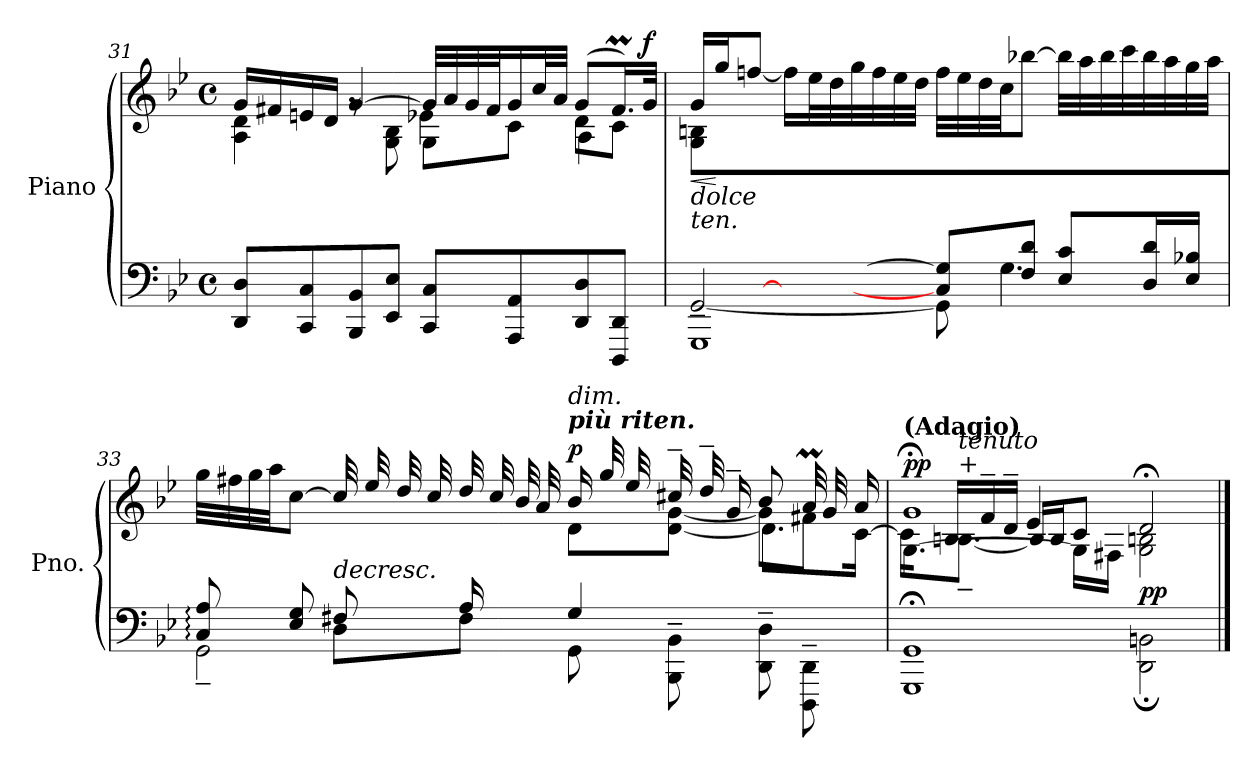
**kern	**kern	**dynam
*part1	*part1	*part1
*staff2	*staff1	*staff1/2
*I"Piano	*	*
*I'Pno.	*	*
!!LO:LB:g=z
*clefF4	*clefG2	*
*k[b-e-]	*k[b-e-]	*
*M4/4	*M4/4	*
*met(c)	*met(c)	*
=31	=31	=31
*	*^	*
*	*	*^	*
8DD/ 8D/L	16g/LL	4A\ 4d\	2ryy	.
.	16f#X/	.	.	.
8CC/ 8C/	16en/	.	.	.
.	16d/JJ	.	.	.
8BBB-/ 8BB-/	[4g/	8rg	.	.
8EE-/ 8E-/J	.	8G\ 8B-\	.	.
8CC/ 8C/L	32g/LLL]	8G\L	4e-X\	.
.	32a/	.	.	.
.	32g/	.	.	.
.	32f#/J	.	.	.
8AAA/ 8AA/	16g/	8c\J	.	.
.	32cc/L	.	.	.
.	32a/JJJ	.	.	.
8DD/ 8D/	(>8g/L	8d\L	4A\	.
8DDD/ 8DD/J	16.f#m/L)	8c\J	.	.
!	!	!	!	!LO:DY:a
.	32g/JJk	.	.	f
*	*v	*v	*v	*
=32	=32	=32
*^	*	*
*	*^	*	*
!	!	!	!LO:TX:a:i:t=con grand' espress. e largamente	!
!	!	!	!LO:TX:a:B:t=T	!
!LO:TX:a:i:t=ten.	!	!	!	!
!LO:TX:a:i:t=dolce	!	!	!	!
!	!	!	!	!LO:HP:b
*	*	*	*^	*
8ryy	[2GG~/	1GGG	16g/LL	8G\ 8Bn\L	<
.	.	.	16gg/J	.	[
[8C/ 8A/	.	.	[8ffn/J	2..ryy	.
8D/ 8Bn/	.	.	16ff\LL]	.	.
.	.	.	32ee-\L	.	.
.	.	.	32dd\	.	.
8BB-/ [8G/J	.	.	32gg\	.	.
.	.	.	32ff\	.	.
.	.	.	32ee-\	.	.
.	.	.	32dd\JJJ	.	.
8C/] 8G/]L	8GG\]	.	32ff\LLL	.	.
.	.	.	32ee-\	.	.
.	.	.	32dd\	.	.
.	.	.	32cc\JJ	.	.
8F/ 8d/J	4.G\	.	[8bb-X\J	.	.
8E-/ 8c/L	.	.	32bb-\LLL]	.	.
.	.	.	32aa\	.	.
.	.	.	32bb-\	.	.
.	.	.	32ccc\	.	.
16D/ 16d/L	.	.	32bb-\	.	.
.	.	.	32aa\	.	.
16E-/ 16B-X/JJ	.	.	32gg\	.	.
.	.	.	32aa\JJJ	.	.
!!LO:LB:g=z
=33	=33	=33	=33	=33	=33
*	*	*	*^	*^	*
8C/: 8A/:L	2GG~\	4ryy	32gg\LLL	2ryy	2.ryy	4..ryy	.
.	.	.	32ff#X\	.	.	.	.
.	.	.	32gg\	.	.	.	.
.	.	.	32aa\JJ	.	.	.	.
8E-/ 8G/	.	.	[8cc\J	.	.	.	.
!	!	!	!	!	!	!	!LO:HP:b
8F#X/	.	8D\L	32cc/LLL]	.	.	.	>
.	.	.	32ee-/	.	.	.	.
.	.	.	32dd/	.	.	.	.
.	.	.	32cc/	.	.	.	.
16A/L	.	8F#\J	32dd/	.	.	.	.
.	.	.	32cc/	.	.	.	.
16ryy	.	.	32b-/	.	.	16e-\JJ	.
.	.	.	32a/JJJ	.	.	.	.
!	!	!	!LO:TX:a:Bi:t=più riten.	!	!	!	!
!	!	!	!LO:TX:a:i:t=dim.	!	!	!	!
!	!	!	!	!	!	!	!LO:DY:a
8GG\L	4G/	2ryy	16b-/LL	(8d\L	.	2ryy	p
.	.	.	32gg/L	.	.	.	.
.	.	.	32ee-/	.	.	.	.
8BBB-\~ 8BB-\~	.	.	32cc#X~/	[8d\ [8g\J	.	.	.
.	.	.	32dd~/J	.	.	.	.
.	.	.	16g~/JJ	.	.	.	.
8DD\~ 8D\~	4ryy	.	8b-/L	8g\L]	8.d\L]	.	.
8DDD\~ 8DD\~J	.	.	32am/LL	8f#X\J	.	.	.
.	.	.	32g/J	.	.	.	.
.	.	.	16a/JJ	.	[16c\Jk	.	.
*v	*v	*v	*	*	*	*	*
*	*v	*v	*v	*v	*
.	.	]
=34	=34	=34
*^	*^	*
*	*	*	*^	*
*	*	*	*	*^	*
!	!	!LO:TX:a:B:t=(Adagio)	!	!	!	!
!	!	!	!	!	!	!LO:DY:a
1GGG;< 1GG;<	2ryy	[4.G;<\	16c\KL]	16ryy	1g	pp
!	!	!	!LO:TX:a:t=+	!	!	!
!	!	!	!LO:TX:a:i:t=tenuto	!	!	!
!	!	!	!LO:N:head=solid	!	!	!
.	.	.	[8.Bn~\J	16B/LL	.	.
*	*	*MM23	*	*	*	*
.	.	.	.	16f~/	.	.
.	.	.	.	16d~/JJ	.	.
*	*	*MM20	*	*	*	*
.	.	.	4e-/	16B/LL]	.	.
.	.	.	.	16B/J	.	.
.	.	16G\LL]	.	8c/J	.	.
*	*	*MM18	*	*	*	*
.	.	16F#X\JJ	.	.	.	.
!	!	!	!	!	!	!LO:DY:a=2
.	2DD\;< 2BBn\;<	2d;</	2G\ 2Bn\	2ryy	.	pp
*v	*v	*	*	*	*	*
*	*v	*v	*v	*v	*
==	==	==
*-	*-	*-
